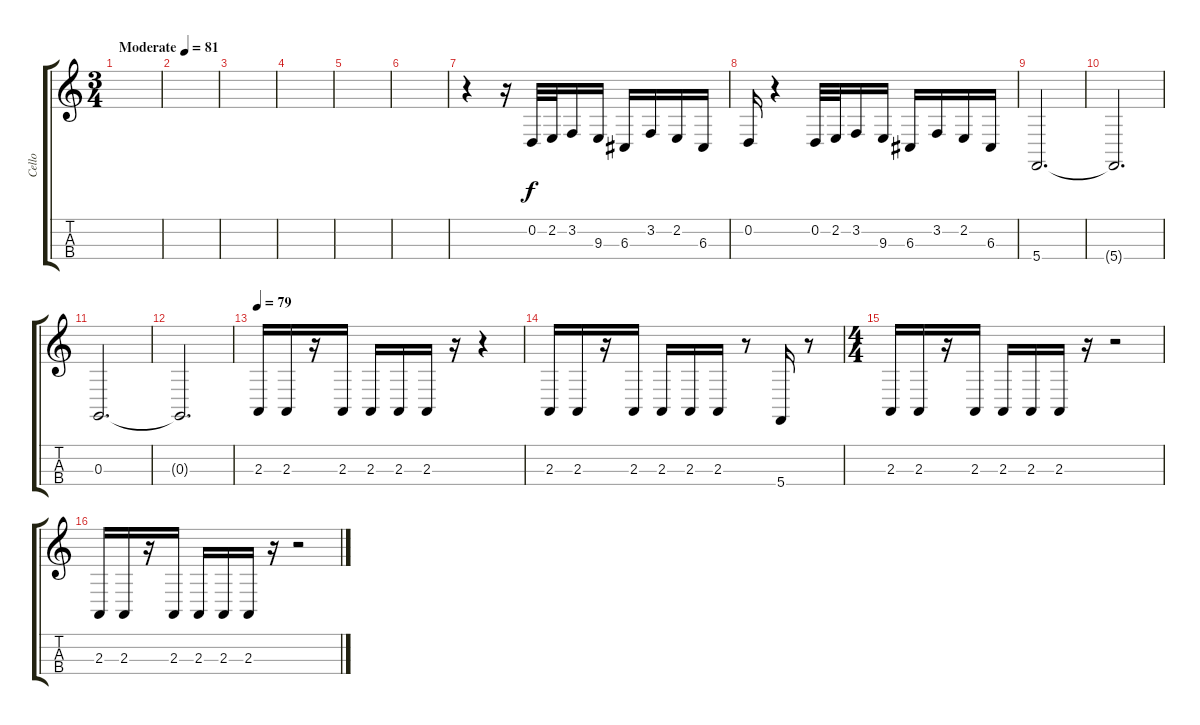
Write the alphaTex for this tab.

\track ("Cello" "Cello") {instrument cello}
\staff {score tabs}
\tuning (A3 D3 G2 C2) {hide}
\ts (3 4)
\tempo (81 "Moderate")
\clef g2
\ks c
|
|
|
|
|
|
r.4 r.16 0.2.32 2.2.32 3.2.16 9.3.16 6.3.16 3.2.16 2.2.16 6.3.16 |
0.2.16 r.4 0.2.32 2.2.32 3.2.16 9.3.16 6.3.16 3.2.16 2.2.16 6.3.16 |
5.4.2{d} |
5.4{t}.2{d} |
0.3.2{d} |
0.3{t}.2{d} |
\tempo 79
2.3.16{volume 10} 2.3.16 r.16 2.3.16 2.3.16 2.3.16 2.3.16 r.16 r.4 |
2.3.16 2.3.16 r.16 2.3.16 2.3.16 2.3.16 2.3.16 r.8 5.4.16 r.8 |
\ts (4 4)
2.3.16{volume 12} 2.3.16 r.16 2.3.16 2.3.16 2.3.16 2.3.16 r.16 r.2 |
2.3.16 2.3.16 r.16 2.3.16 2.3.16 2.3.16 2.3.16 r.16 r.2
